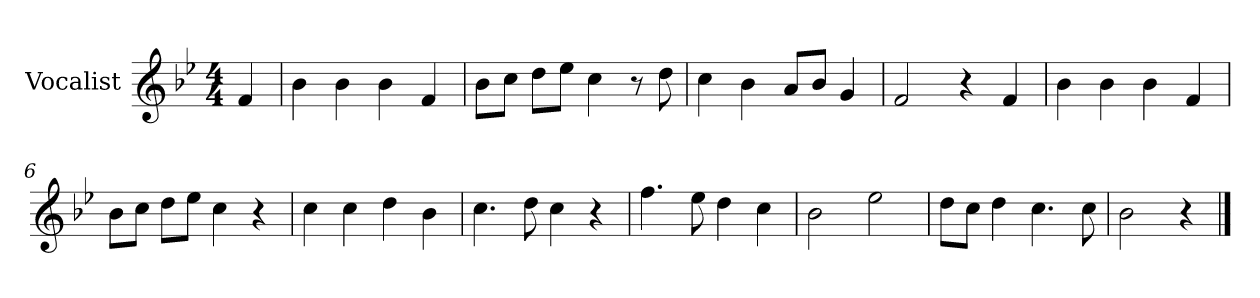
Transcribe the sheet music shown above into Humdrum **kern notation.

**kern
*part1
*staff1
*I"Vocalist
*k[b-e-]
*B-:
*M4/4
=
4f
=1
4b-
4b-
4b-
4f
=2
8b-L
8ccJ
8ddL
8ee-J
4cc
8r
8dd
=3
4cc
4b-
8aL
8b-J
4g
=4
2f
4r
4f
=5
4b-
4b-
4b-
4f
=6
8b-L
8ccJ
8ddL
8ee-J
4cc
4r
=7
4cc
4cc
4dd
4b-
=8
4.cc
8dd
4cc
4r
=9
4.ff
8ee-
4dd
4cc
=10
2b-
2ee-
=11
8ddL
8ccJ
4dd
4.cc
8cc
=12
2b-
4r
==
*-
